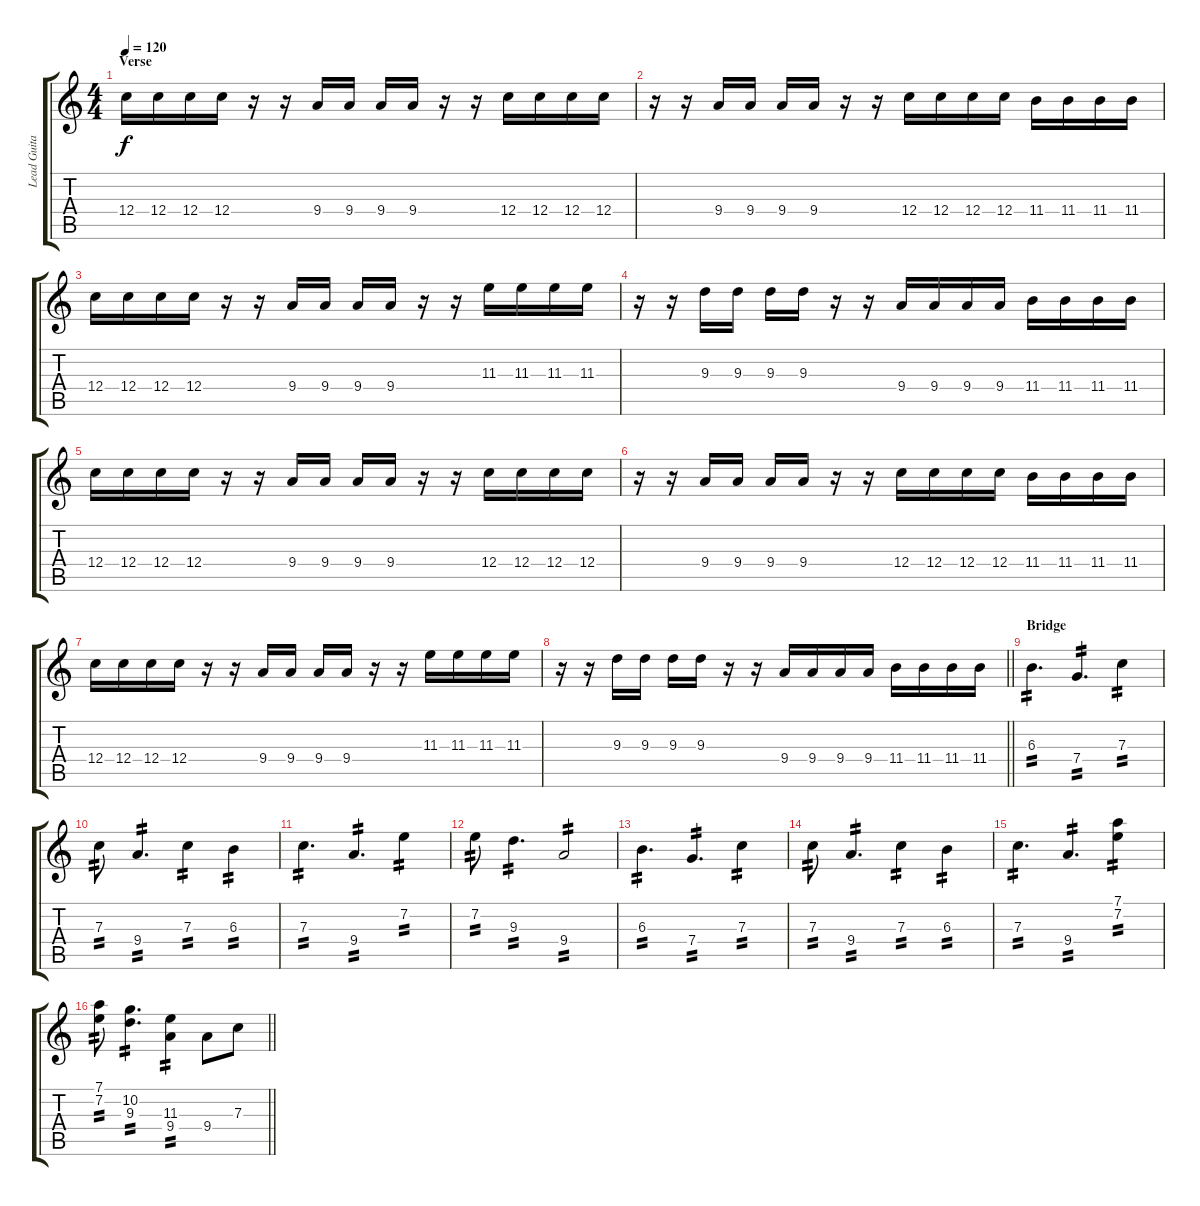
\track ("Lead Guitar " "Lead Guita") {instrument overdrivenguitar}
\staff {score tabs}
\tuning (D4 A3 F3 C3 G2 D2) {hide}
\ts (4 4)
\section ("" "Verse")
\tempo 120
\clef g2
\ks c
12.4.16{dy f} 12.4.16 12.4.16 12.4.16 r.16 r.16 9.4.16 9.4.16 9.4.16 9.4.16 r.16 r.16 12.4.16 12.4.16 12.4.16 12.4.16 |
r.16 r.16 9.4.16 9.4.16 9.4.16 9.4.16 r.16 r.16 12.4.16 12.4.16 12.4.16 12.4.16 11.4.16 11.4.16 11.4.16 11.4.16 |
12.4.16 12.4.16 12.4.16 12.4.16 r.16 r.16 9.4.16 9.4.16 9.4.16 9.4.16 r.16 r.16 11.3.16 11.3.16 11.3.16 11.3.16 |
r.16 r.16 9.3.16 9.3.16 9.3.16 9.3.16 r.16 r.16 9.4.16 9.4.16 9.4.16 9.4.16 11.4.16 11.4.16 11.4.16 11.4.16 |
12.4.16 12.4.16 12.4.16 12.4.16 r.16 r.16 9.4.16 9.4.16 9.4.16 9.4.16 r.16 r.16 12.4.16 12.4.16 12.4.16 12.4.16 |
r.16 r.16 9.4.16 9.4.16 9.4.16 9.4.16 r.16 r.16 12.4.16 12.4.16 12.4.16 12.4.16 11.4.16 11.4.16 11.4.16 11.4.16 |
12.4.16 12.4.16 12.4.16 12.4.16 r.16 r.16 9.4.16 9.4.16 9.4.16 9.4.16 r.16 r.16 11.3.16 11.3.16 11.3.16 11.3.16 |
\barLineRight lightlight
r.16 r.16 9.3.16 9.3.16 9.3.16 9.3.16 r.16 r.16 9.4.16 9.4.16 9.4.16 9.4.16 11.4.16 11.4.16 11.4.16 11.4.16 |
\section ("" "Bridge")
6.3.4{d tp 2} 7.4.4{d tp 2} 7.3.4{tp 2} |
7.3.8{tp 2} 9.4.4{d tp 2} 7.3.4{tp 2} 6.3.4{tp 2} |
7.3.4{d tp 2} 9.4.4{d tp 2} 7.2.4{tp 2} |
7.2.8{tp 2} 9.3.4{d tp 2} 9.4.2{tp 2} |
6.3.4{d tp 2} 7.4.4{d tp 2} 7.3.4{tp 2} |
7.3.8{tp 2} 9.4.4{d tp 2} 7.3.4{tp 2} 6.3.4{tp 2} |
7.3.4{d tp 2} 9.4.4{d tp 2} (7.1 7.2).4{tp 2} |
\barLineRight lightlight
(7.1 7.2).8{tp 2} (10.2 9.3).4{d tp 2} (11.3 9.4).4{tp 2} 9.4.8 7.3.8
